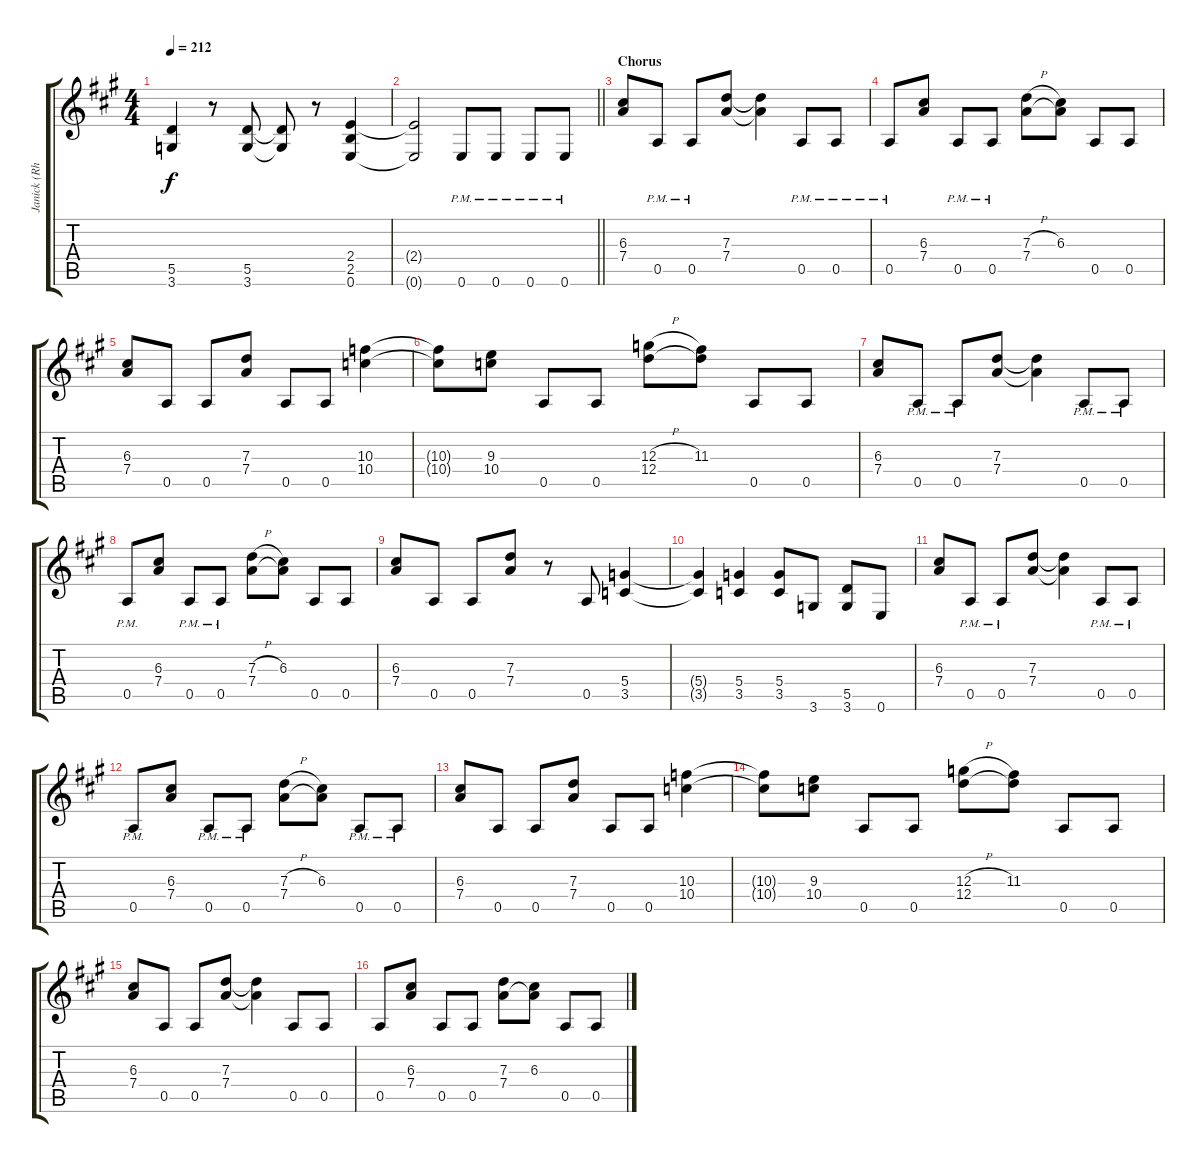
\track ("Janick (Rhythm 2)" "Janick (Rh") {instrument overdrivenguitar}
\staff {score tabs}
\tuning (E4 B3 G3 D3 A2 E2) {hide}
\ts (4 4)
\tempo 212
\clef g2
\ks a
(5.5 3.6).4{dy f} r.8 (5.5 3.6).8 (5.5{t} 3.6{t}).8 r.8 (2.4 2.5 0.6).4 |
\barLineRight lightlight
(2.4{t} 0.6{t}).2 0.6{pm}.8 0.6{pm}.8 0.6{pm}.8 0.6{pm}.8 |
\section ("" "Chorus")
(6.3 7.4).8 0.5{pm}.8 0.5{pm}.8 (7.3 7.4).8 (7.3{t} 7.4{t}).4 0.5{pm}.8 0.5{pm}.8 |
0.5{pm}.8 (6.3 7.4).8 0.5{pm}.8 0.5{pm}.8 (7.3{h} 7.4).8 (6.3 7.4{t}).8 0.5.8 0.5.8 |
(6.3 7.4).8 0.5.8 0.5.8 (7.3 7.4).8 0.5.8 0.5.8 (10.3 10.4).4 |
(10.3{t} 10.4{t}).8 (9.3 10.4).8 0.5.8 0.5.8 (12.3{h} 12.4).8 (11.3 12.4{t}).8 0.5.8 0.5.8 |
(6.3 7.4).8 0.5{pm}.8 0.5{pm}.8 (7.3 7.4).8 (7.3{t} 7.4{t}).4 0.5{pm}.8 0.5{pm}.8 |
0.5{pm}.8 (6.3 7.4).8 0.5{pm}.8 0.5{pm}.8 (7.3{h} 7.4).8 (6.3 7.4{t}).8 0.5.8 0.5.8 |
(6.3 7.4).8 0.5.8 0.5.8 (7.3 7.4).8 r.8 0.5.8 (5.4 3.5).4 |
(5.4{t} 3.5{t}).4 (5.4 3.5).4 (5.4 3.5).8 3.6.8 (5.5 3.6).8 0.6.8 |
(6.3 7.4).8 0.5{pm}.8 0.5{pm}.8 (7.3 7.4).8 (7.3{t} 7.4{t}).4 0.5{pm}.8 0.5{pm}.8 |
0.5{pm}.8 (6.3 7.4).8 0.5{pm}.8 0.5{pm}.8 (7.3{h} 7.4).8 (6.3 7.4{t}).8 0.5{pm}.8 0.5{pm}.8 |
(6.3 7.4).8 0.5.8 0.5.8 (7.3 7.4).8 0.5.8 0.5.8 (10.3 10.4).4 |
(10.3{t} 10.4{t}).8 (9.3 10.4).8 0.5.8 0.5.8 (12.3{h} 12.4).8 (11.3 12.4{t}).8 0.5.8 0.5.8 |
(6.3 7.4).8 0.5.8 0.5.8 (7.3 7.4).8 (7.3{t} 7.4{t}).4 0.5.8 0.5.8 |
0.5.8 (6.3 7.4).8 0.5.8 0.5.8 (7.3 7.4).8 (6.3 7.4{t}).8 0.5.8 0.5.8
